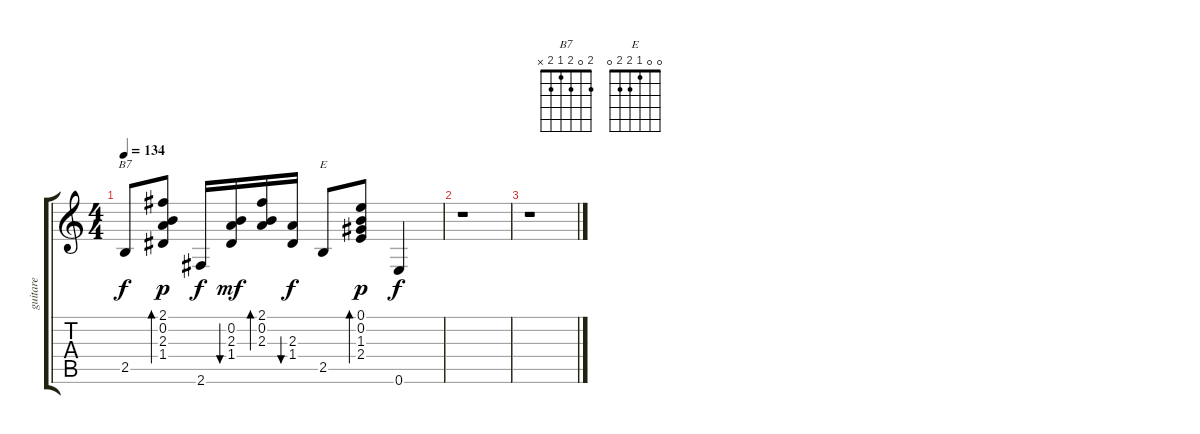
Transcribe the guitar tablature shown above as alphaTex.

\track ("guitare" "guitare") {instrument acousticguitarsteel}
\staff {score tabs}
\tuning (E4 B3 G3 D3 A2 E2) {hide}
\chord ("B7" 2 0 2 1 2 x)
\chord ("E" 0 0 1 2 2 0)
\ts (4 4)
\tempo 134
\clef g2
\ks c
2.5.8{ch "B7" dy f} (2.1 0.2 2.3 1.4).8{bd 60 dy p} 2.6.16{dy f} (0.2 2.3 1.4).16{bu 60 dy mf} (2.1 0.2 2.3).16{bd 60} (2.3 1.4).16{bu 60 dy f} 2.5.8{ch "E"} (0.1 0.2 1.3 2.4).8{bd 60 dy p} 0.6.4{dy f} |
r.1 |
r.1
